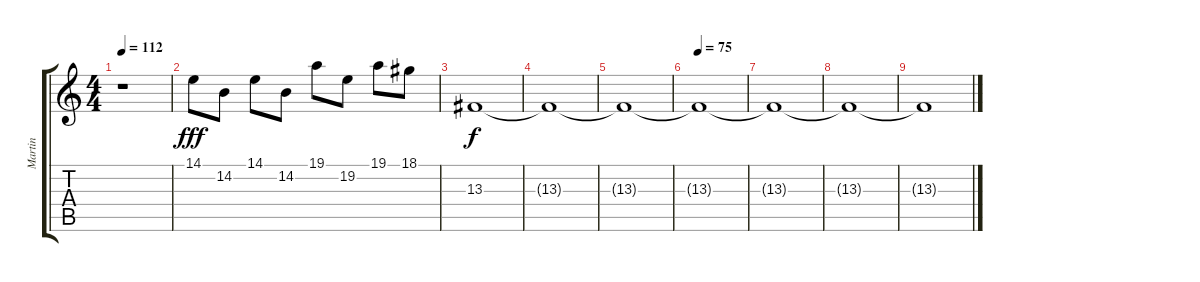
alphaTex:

\track ("Martin" "Martin") {instrument stringensemble1}
\staff {score tabs}
\tuning (D4 A3 F3 C3 G2 C2) {hide}
\ts (4 4)
\tempo 112
\clef g2
\ks c
r.1{dy fff} |
14.1.8 14.2.8 14.1.8 14.2.8 19.1.8 19.2.8 19.1.8 18.1.8 |
13.3.1{dy f volume 10 instrument choiraahs} |
13.3{t}.1 |
13.3{t}.1 |
\tempo 75
13.3{t}.1 |
13.3{t}.1 |
13.3{t}.1 |
13.3{t}.1
